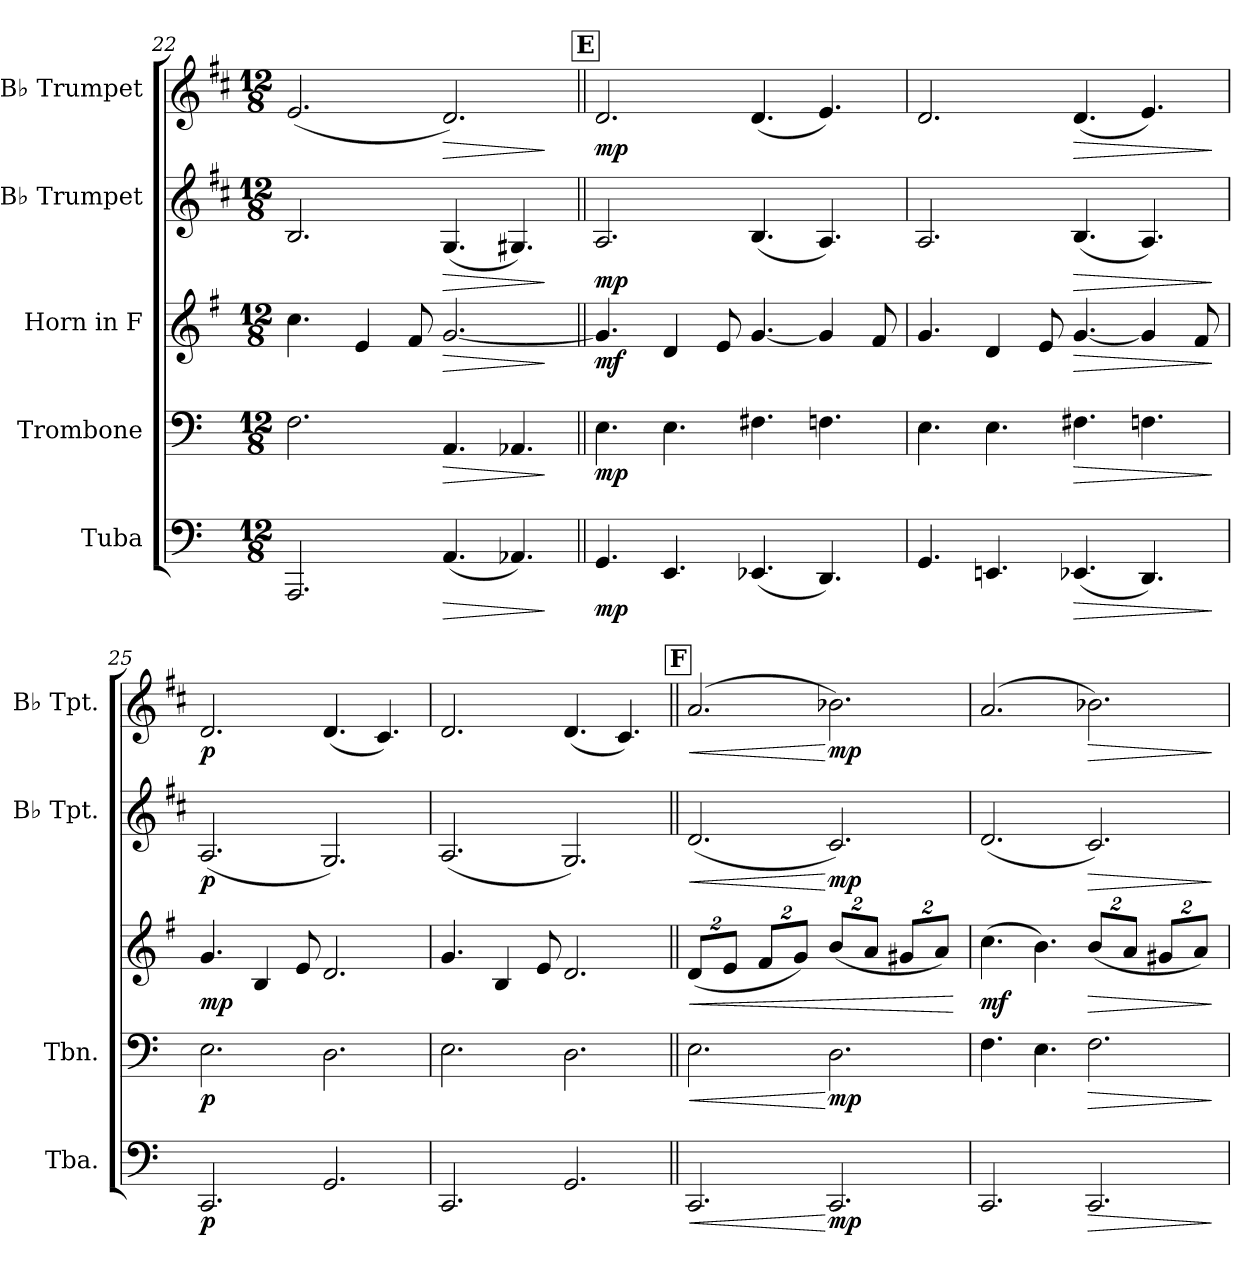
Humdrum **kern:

**kern	**dynam	**kern	**dynam	**kern	**dynam	**kern	**dynam	**kern	**dynam
*part5	*part5	*part4	*part4	*part3	*part3	*part2	*part2	*part1	*part1
*staff5	*staff5	*staff4	*staff4	*staff3	*staff3	*staff2	*staff2	*staff1	*staff1
*I"Tuba	*	*I"Trombone	*	*I"Horn in F	*	*I"B♭ Trumpet	*	*I"B♭ Trumpet	*
*I'Tba.	*	*I'Tbn.	*	*	*	*I'B♭ Tpt.	*	*I'B♭ Tpt.	*
*clefF4	*	*clefF4	*	*clefG2	*	*clefG2	*	*clefG2	*
*	*	*	*	*ITrd4c7	*	*ITrd1c2	*	*ITrd1c2	*
*k[]	*	*k[]	*	*k[]	*	*k[]	*	*k[]	*
*M12/8	*	*M12/8	*	*M12/8	*	*M12/8	*	*M12/8	*
=22	=22	=22	=22	=22	=22	=22	=22	=22	=22
2.AAA/	.	2.F\	.	4.f\	.	2.A/	.	(<2.d/	.
.	.	.	.	4A/	.	.	.	.	.
.	.	.	.	8B/	.	.	.	.	.
!	!LO:HP:b	!	!LO:HP:b	!	!LO:HP:b	!	!LO:HP:b	!	!LO:HP:b
(<4.AA/	>	4.AA/	>	[2.c/	>	(<4.F/	>	2.c/)	>
4.AA-X/)	.	4.AA-X/	.	.	.	4.F#X/)	.	.	.
.	]	.	]	.	]	.	]	.	]
!!LO:REH:place=s1:a:B:fs=14:t=E
=23||	=23||	=23||	=23||	=23||	=23||	=23||	=23||	=23||	=23||
!	!LO:DY:b	!	!LO:DY:b	!	!LO:DY:b	!	!LO:DY:b	!	!LO:DY:b
4.GG/	mp	4.E\	mp	4.c/]	mf	2.G/	mp	2.c/	mp
4.EE/	.	4.E\	.	4G/	.	.	.	.	.
.	.	.	.	8A/	.	.	.	.	.
(<4.EE-X/	.	4.F#X\	.	[4.c/	.	(<4.A/	.	(<4.c/	.
4.DD/)	.	4.Fn\	.	4c/]	.	4.G/)	.	4.d/)	.
.	.	.	.	8B/	.	.	.	.	.
=24	=24	=24	=24	=24	=24	=24	=24	=24	=24
4.GG/	.	4.E\	.	4.c/	.	2.G/	.	2.c/	.
4.EEn/	.	4.E\	.	4G/	.	.	.	.	.
.	.	.	.	8A/	.	.	.	.	.
!	!LO:HP:b	!	!LO:HP:b	!	!LO:HP:b	!	!LO:HP:b	!	!LO:HP:b
(<4.EE-X/	>	4.F#X\	>	[4.c/	>	(<4.A/	>	(<4.c/	>
4.DD/)	.	4.Fn\	.	4c/]	.	4.G/)	.	4.d/)	.
.	.	.	.	8B/	.	.	.	.	.
.	]	.	]	.	]	.	]	.	]
!!LO:LB:g=z
=25	=25	=25	=25	=25	=25	=25	=25	=25	=25
!	!LO:DY:b	!	!LO:DY:b	!	!LO:DY:b	!	!LO:DY:b	!	!LO:DY:b
2.CC/	p	2.E\	p	4.c/	mp	(<2.G/	p	2.c/	p
.	.	.	.	4E/	.	.	.	.	.
.	.	.	.	8A/	.	.	.	.	.
2.GG/	.	2.D\	.	2.G/	.	2.F/)	.	(<4.c/	.
.	.	.	.	.	.	.	.	4.B/)	.
=26	=26	=26	=26	=26	=26	=26	=26	=26	=26
2.CC/	.	2.E\	.	4.c/	.	(<2.G/	.	2.c/	.
.	.	.	.	4E/	.	.	.	.	.
.	.	.	.	8A/	.	.	.	.	.
2.GG/	.	2.D\	.	2.G/	.	2.F/)	.	(<4.c/	.
.	.	.	.	.	.	.	.	4.B/)	.
!!LO:REH:place=s1:a:B:fs=14:t=F
=27||	=27||	=27||	=27||	=27||	=27||	=27||	=27||	=27||	=27||
!	!LO:HP:b	!	!LO:HP:b	!	!	!	!	!	!
*	*	*	*	*Xbrackettup	*	*	*	*	*
!	!	!	!	!	!LO:HP:b	!	!LO:HP:b	!	!LO:HP:b
2.CC/	<	2.E\	<	(<16%3G/L	<	(<2.c/	<	(>2.g/	<
.	.	.	.	16%3A/J	.	.	.	.	.
.	.	.	.	16%3B/L	.	.	.	.	.
.	.	.	.	16%3c/J)	.	.	.	.	.
!	!LO:DY:n=1:b	!	!LO:DY:n=1:b	!	!	!	!LO:DY:n=1:b	!	!LO:DY:n=1:b
2.CC/	[ mp	2.D\	[ mp	(<16%3e/L	.	2.B/)	[ mp	2.a-X\)	[ mp
.	.	.	.	16%3d/J	.	.	.	.	.
.	.	.	.	16%3c#X/L	.	.	.	.	.
.	.	.	.	16%3d/J)	.	.	.	.	.
.	.	.	.	.	[	.	.	.	.
=28	=28	=28	=28	=28	=28	=28	=28	=28	=28
!	!	!	!	!	!LO:DY:b	!	!	!	!
2.CC/	.	4.F\	.	(>4.f\	mf	(<2.c/	.	(>2.g/	.
.	.	4.E\	.	4.e\)	.	.	.	.	.
!	!LO:HP:b	!	!LO:HP:b	!	!LO:HP:b	!	!LO:HP:b	!	!LO:HP:b
2.CC/	>	2.F\	>	(<16%3e/L	>	2.B/)	>	2.a-X\)	>
.	.	.	.	16%3d/J	.	.	.	.	.
.	.	.	.	16%3c#X/L	.	.	.	.	.
.	.	.	.	16%3d/J)	.	.	.	.	.
.	]	.	]	.	]	.	]	.	]
=	=	=	=	=	=	=	=	=	=
*-	*-	*-	*-	*-	*-	*-	*-	*-	*-
